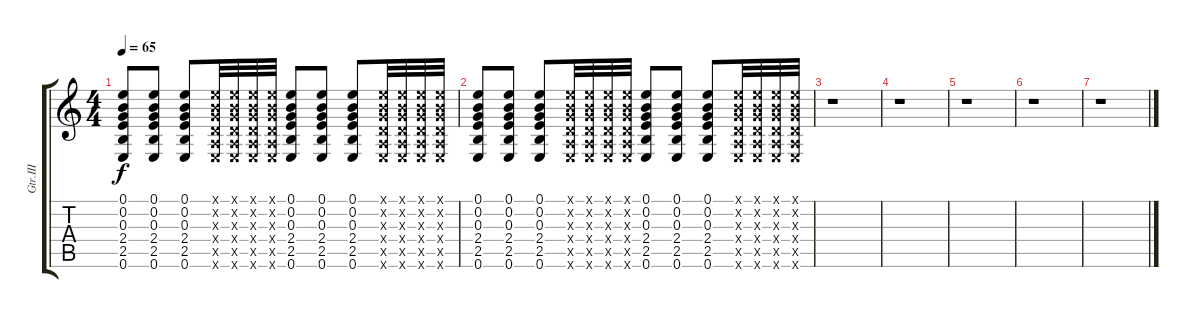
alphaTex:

\track ("Gtr.III" "Gtr.III") {instrument overdrivenguitar}
\staff {score tabs}
\tuning (E4 B3 G3 D3 A2 E2) {hide}
\ts (4 4)
\tempo 65
\clef g2
\ks c
(0.1 0.2 0.3 2.4 2.5 0.6).8{dy f volume 4 balance 0 instrument acousticguitarsteel} (0.1 0.2 0.3 2.4 2.5 0.6).8 (0.1 0.2 0.3 2.4 2.5 0.6).8 (0.1{x} 0.2{x} 0.3{x} 0.4{x} 0.5{x} 0.6{x}).32 (0.1{x} 0.2{x} 0.3{x} 0.4{x} 0.5{x} 0.6{x}).32 (0.1{x} 0.2{x} 0.3{x} 0.4{x} 0.5{x} 0.6{x}).32 (0.1{x} 0.2{x} 0.3{x} 0.4{x} 0.5{x} 0.6{x}).32 (0.1 0.2 0.3 2.4 2.5 0.6).8{balance 16 instrument acousticguitarsteel} (0.1 0.2 0.3 2.4 2.5 0.6).8 (0.1 0.2 0.3 2.4 2.5 0.6).8 (0.1{x} 0.2{x} 0.3{x} 0.4{x} 0.5{x} 0.6{x}).32 (0.1{x} 0.2{x} 0.3{x} 0.4{x} 0.5{x} 0.6{x}).32 (0.1{x} 0.2{x} 0.3{x} 0.4{x} 0.5{x} 0.6{x}).32 (0.1{x} 0.2{x} 0.3{x} 0.4{x} 0.5{x} 0.6{x}).32 |
(0.1 0.2 0.3 2.4 2.5 0.6).8{volume 4 balance 0 instrument acousticguitarsteel} (0.1 0.2 0.3 2.4 2.5 0.6).8 (0.1 0.2 0.3 2.4 2.5 0.6).8 (0.1{x} 0.2{x} 0.3{x} 0.4{x} 0.5{x} 0.6{x}).32 (0.1{x} 0.2{x} 0.3{x} 0.4{x} 0.5{x} 0.6{x}).32 (0.1{x} 0.2{x} 0.3{x} 0.4{x} 0.5{x} 0.6{x}).32 (0.1{x} 0.2{x} 0.3{x} 0.4{x} 0.5{x} 0.6{x}).32 (0.1 0.2 0.3 2.4 2.5 0.6).8{balance 16 instrument acousticguitarsteel} (0.1 0.2 0.3 2.4 2.5 0.6).8 (0.1 0.2 0.3 2.4 2.5 0.6).8 (0.1{x} 0.2{x} 0.3{x} 0.4{x} 0.5{x} 0.6{x}).32 (0.1{x} 0.2{x} 0.3{x} 0.4{x} 0.5{x} 0.6{x}).32 (0.1{x} 0.2{x} 0.3{x} 0.4{x} 0.5{x} 0.6{x}).32 (0.1{x} 0.2{x} 0.3{x} 0.4{x} 0.5{x} 0.6{x}).32 |
r.1 |
r.1 |
r.1 |
r.1 |
r.1
